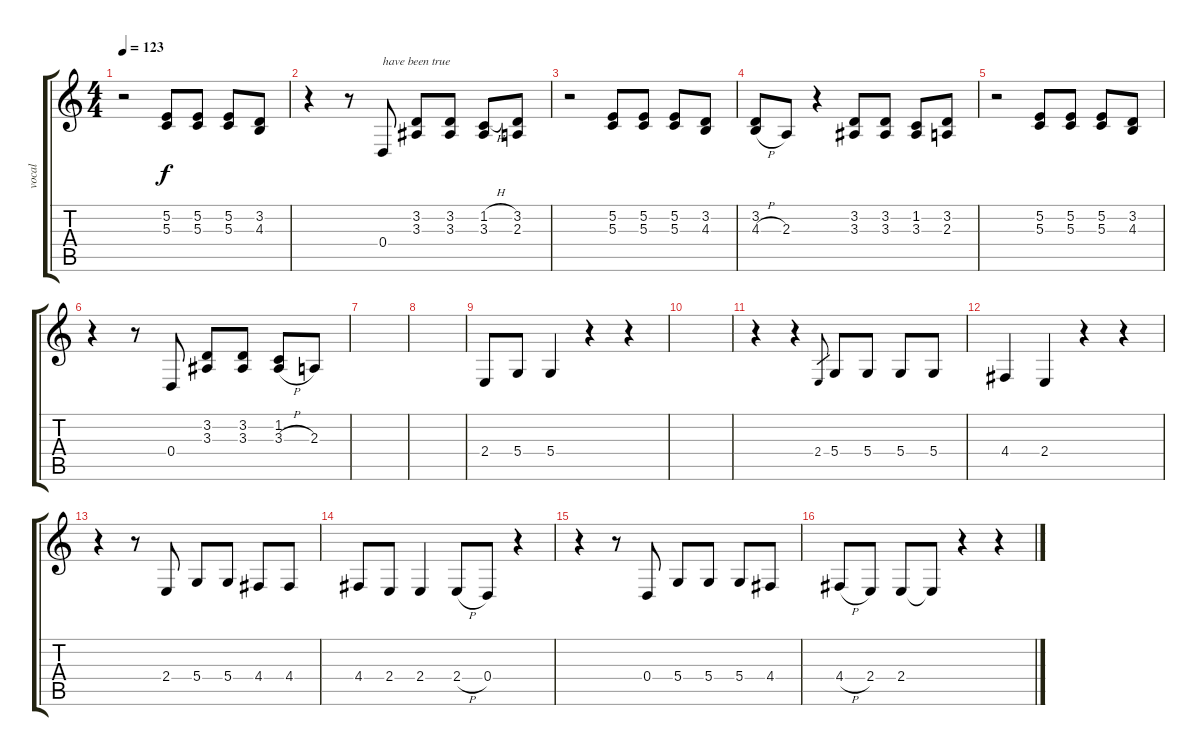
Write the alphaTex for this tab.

\track ("vocal" "vocal") {instrument acousticgrandpiano}
\staff {score tabs}
\tuning (E4 B3 G3 D3 A2 E2) {hide}
\ts (4 4)
\tempo 123
\clef g2
\ks c
r.2{dy f} (5.2 5.3).8 (5.2 5.3).8 (5.2 5.3).8 (3.2 4.3).8 |
r.4 r.8 0.4.8{txt "have been true"} (3.2 3.3).8 (3.2 3.3).8 (1.2{h} 3.3).8 (3.2 2.3).8 |
r.2 (5.2 5.3).8 (5.2 5.3).8 (5.2 5.3).8 (3.2 4.3).8 |
(3.2 4.3{h}).8 2.3.8 r.4 (3.2 3.3).8 (3.2 3.3).8 (1.2 3.3).8 (3.2 2.3).8 |
r.2 (5.2 5.3).8 (5.2 5.3).8 (5.2 5.3).8 (3.2 4.3).8 |
r.4 r.8 0.4.8 (3.2 3.3).8 (3.2 3.3).8 (1.2 3.3{h}).8 2.3.8 |
|
|
2.4.8 5.4.8 5.4.4 r.4 r.4 |
|
r.4 r.4 2.4.8{gr} 5.4.8 5.4.8 5.4.8 5.4.8 |
4.4.4 2.4.4 r.4 r.4 |
r.4 r.8 2.4.8 5.4.8 5.4.8 4.4.8 4.4.8 |
4.4.8 2.4.8 2.4.4 2.4{h}.8 0.4.8 r.4 |
r.4 r.8 0.4.8 5.4.8 5.4.8 5.4.8 4.4.8 |
4.4{h}.8 2.4.8 2.4.8 2.4{t}.8 r.4 r.4
